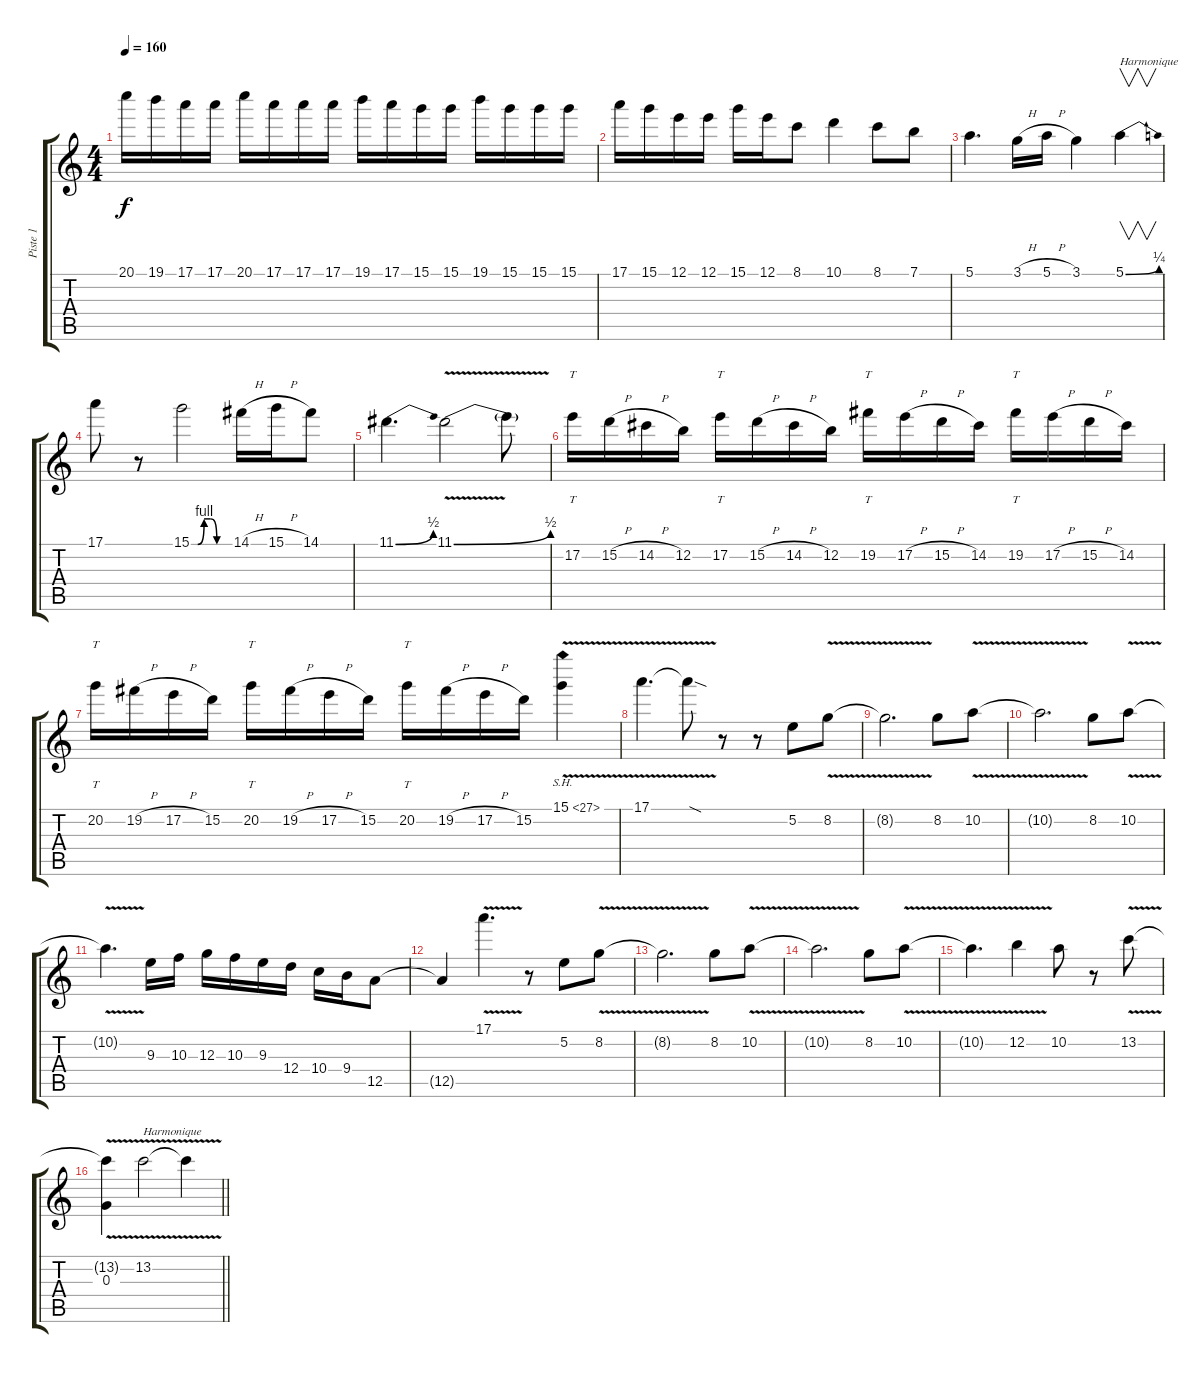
\track ("Piste 1" "Piste 1") {instrument distortionguitar}
\staff {score tabs}
\tuning (E4 B3 G3 D3 A2 E2) {hide}
\ts (4 4)
\tempo 160
\clef g2
\ks c
20.1.16{dy f} 19.1.16 17.1.16 17.1.16 20.1.16 17.1.16 17.1.16 17.1.16 19.1.16 17.1.16 15.1.16 15.1.16 19.1.16 15.1.16 15.1.16 15.1.16 |
17.1.16 15.1.16 12.1.16 12.1.16 15.1.16 12.1.16 8.1.8 10.1.4 8.1.8 7.1.8 |
5.1.4{d} 3.1{h}.16 5.1{h}.16 3.1.4 5.1{be (bend 0 0 60 1)}.4{v txt "Harmonique" instrument guitarharmonics} |
17.1.8{instrument distortionguitar} r.8 15.1{be (custom 0 0 10 0 20 4 30 4 40 0 60 0)}.2 14.1{h}.16 15.1{h}.16 14.1.8 |
11.1{be (bend 0 0 60 2)}.4{d} 11.1{be (bend 0 0 60 2) v}.2 11.1{t}.8 |
17.2.16{tt} 15.2{h}.16 14.2{h}.16 12.2.16 17.2.16{tt} 15.2{h}.16 14.2{h}.16 12.2.16 19.2.16{tt} 17.2{h}.16 15.2{h}.16 14.2.16 19.2.16{tt} 17.2{h}.16 15.2{h}.16 14.2.16 |
20.2.16{tt} 19.2{h}.16 17.2{h}.16 15.2.16 20.2.16{tt} 19.2{h}.16 17.2{h}.16 15.2.16 20.2.16{tt} 19.2{h}.16 17.2{h}.16 15.2.16 15.1{sh 12 v}.4 |
17.1{v}.4{d} 17.1{sod t}.8 r.8 r.8 5.2.8 8.2{v}.8 |
8.2{t}.2{d} 8.2.8 10.2{v}.8 |
10.2{t}.2{d} 8.2.8 10.2{v}.8 |
10.2{t}.4{d} 9.3.16 10.3.16 12.3.16 10.3.16 9.3.16 12.4.16 10.4.16 9.4.16 12.5.8 |
12.5{t}.4 17.1{v}.4{d} r.8 5.2.8 8.2{v}.8 |
8.2{t}.2{d} 8.2.8 10.2{v}.8 |
10.2{t}.2{d} 8.2.8 10.2{v}.8 |
10.2{t}.4{d} 12.2{v}.4 10.2.8 r.8 13.2{v}.8 |
\barLineRight lightlight
(13.2{t} 0.3).4 13.2{v}.2{txt "Harmonique" instrument guitarharmonics} 13.2{t}.4{instrument distortionguitar}
